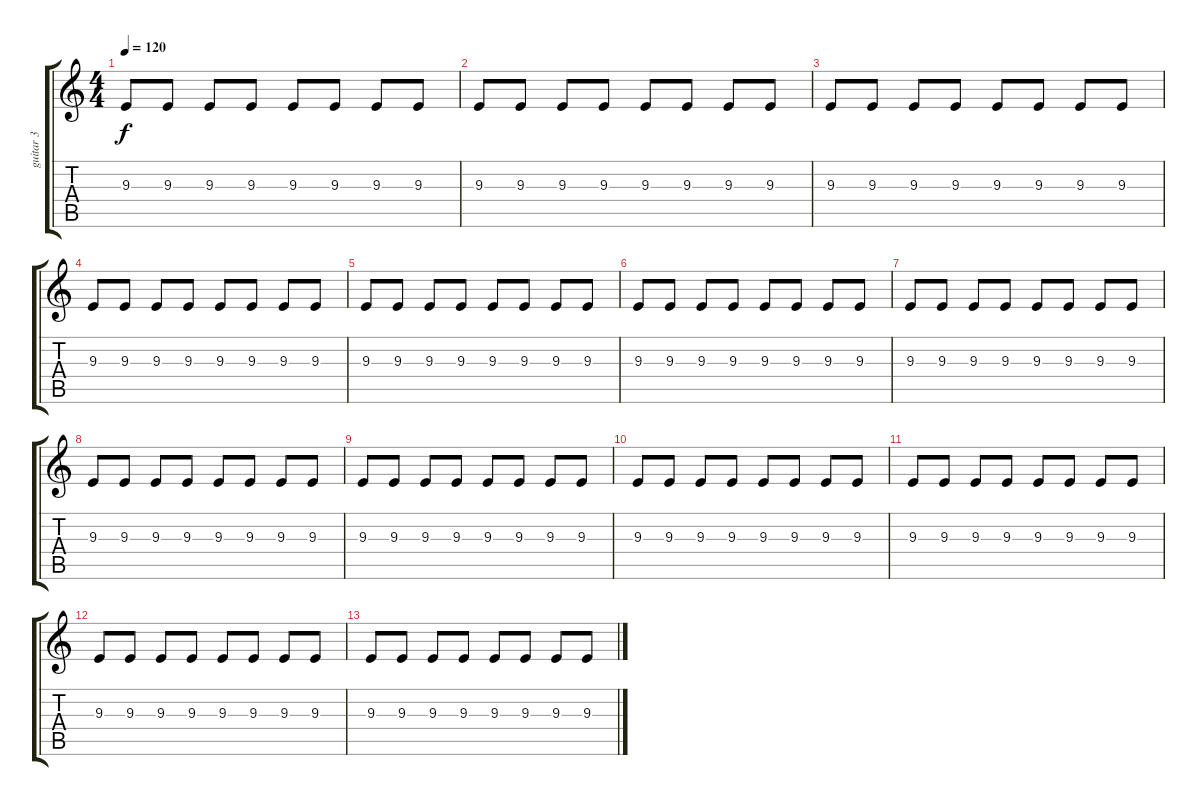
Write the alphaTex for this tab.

\track ("guitar 3" "guitar 3") {instrument brightacousticpiano}
\staff {score tabs}
\tuning (E4 B3 G3 D3 A2 E2) {hide}
\ts (4 4)
\tempo 120
\clef g2
\ks c
9.3.8{dy f} 9.3.8 9.3.8 9.3.8 9.3.8 9.3.8 9.3.8 9.3.8 |
9.3.8 9.3.8 9.3.8 9.3.8 9.3.8 9.3.8 9.3.8 9.3.8 |
9.3.8 9.3.8 9.3.8 9.3.8 9.3.8 9.3.8 9.3.8 9.3.8 |
9.3.8 9.3.8 9.3.8 9.3.8 9.3.8 9.3.8 9.3.8 9.3.8 |
9.3.8 9.3.8 9.3.8 9.3.8 9.3.8 9.3.8 9.3.8 9.3.8 |
9.3.8 9.3.8 9.3.8 9.3.8 9.3.8 9.3.8 9.3.8 9.3.8 |
9.3.8 9.3.8 9.3.8 9.3.8 9.3.8 9.3.8 9.3.8 9.3.8 |
9.3.8{volume 0} 9.3.8 9.3.8 9.3.8 9.3.8 9.3.8 9.3.8 9.3.8 |
9.3.8 9.3.8 9.3.8 9.3.8 9.3.8 9.3.8 9.3.8 9.3.8 |
9.3.8 9.3.8 9.3.8 9.3.8 9.3.8 9.3.8 9.3.8 9.3.8 |
9.3.8 9.3.8 9.3.8 9.3.8 9.3.8 9.3.8 9.3.8 9.3.8 |
9.3.8 9.3.8 9.3.8 9.3.8 9.3.8 9.3.8 9.3.8 9.3.8 |
9.3.8 9.3.8 9.3.8 9.3.8 9.3.8 9.3.8 9.3.8 9.3.8
